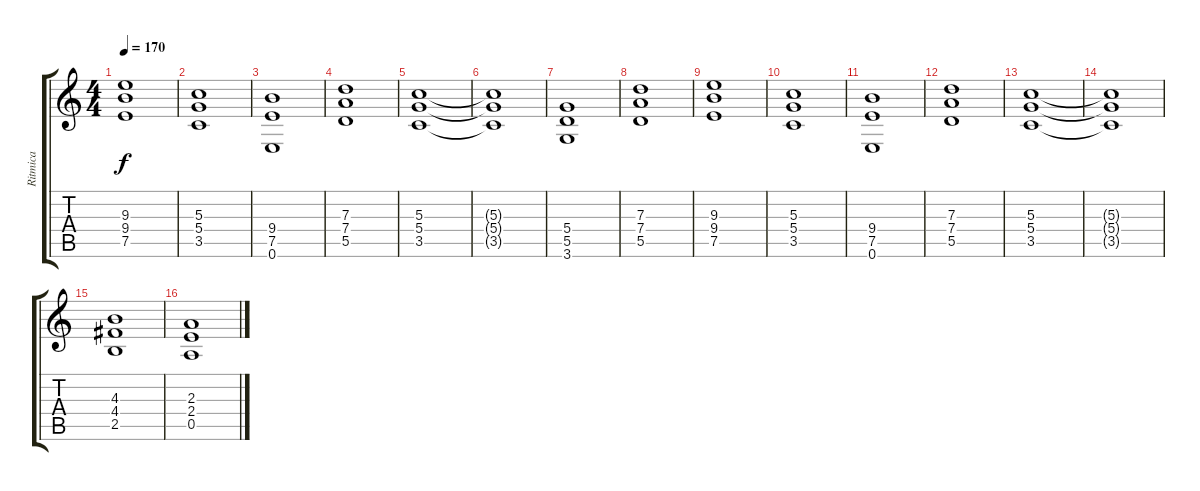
\track ("Ritmica" "Ritmica") {instrument overdrivenguitar}
\staff {score tabs}
\tuning (E4 B3 G3 D3 A2 E2) {hide}
\ts (4 4)
\tempo 170
\clef g2
\ks c
(9.3 9.4 7.5).1{dy f} |
(5.3 5.4 3.5).1 |
(9.4 7.5 0.6).1 |
(7.3 7.4 5.5).1 |
(5.3 5.4 3.5).1 |
(5.3{t} 5.4{t} 3.5{t}).1 |
(5.4 5.5 3.6).1 |
(7.3 7.4 5.5).1 |
(9.3 9.4 7.5).1 |
(5.3 5.4 3.5).1 |
(9.4 7.5 0.6).1 |
(7.3 7.4 5.5).1 |
(5.3 5.4 3.5).1 |
(5.3{t} 5.4{t} 3.5{t}).1 |
(4.3 4.4 2.5).1 |
(2.3 2.4 0.5).1
